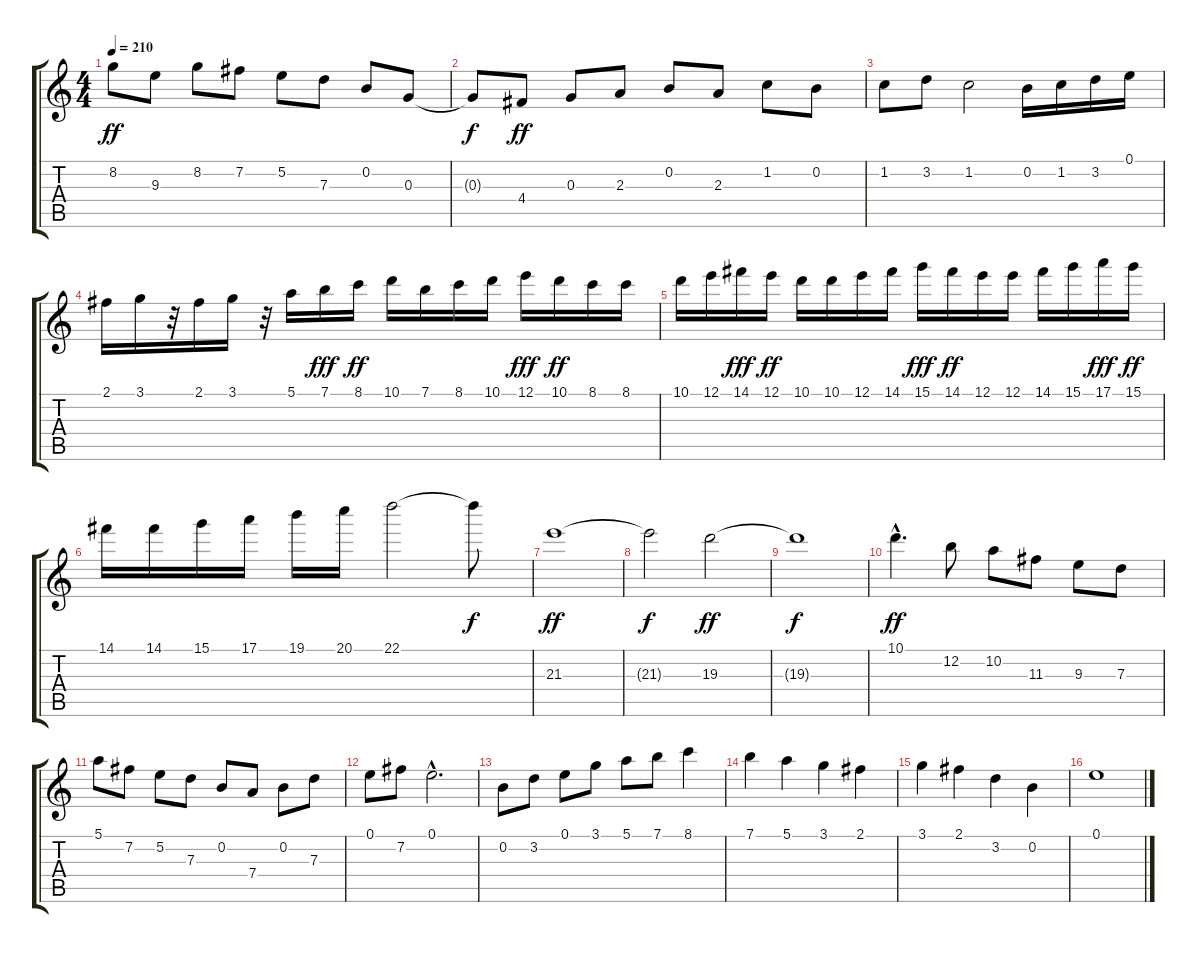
\track "" {instrument acousticguitarnylon}
\staff {score tabs}
\tuning (E4 B3 G3 D3 A2 E2) {hide}
\ts (4 4)
\tempo 210
\clef g2
\ks c
8.2.8{dy ff} 9.3.8 8.2.8 7.2.8 5.2.8 7.3.8 0.2.8 0.3.8 |
0.3{t}.8{dy f} 4.4.8{dy ff} 0.3.8 2.3.8 0.2.8 2.3.8 1.2.8 0.2.8 |
1.2.8 3.2.8 1.2.2 0.2.16 1.2.16 3.2.16 0.1.16 |
2.1.16 3.1.16 r.32 2.1.16 3.1.16 r.32 5.1.16 7.1.16{dy fff} 8.1.16{dy ff} 10.1.16 7.1.16 8.1.16 10.1.16 12.1.16{dy fff} 10.1.16{dy ff} 8.1.16 8.1.16 |
10.1.16 12.1.16 14.1.16{dy fff} 12.1.16{dy ff} 10.1.16 10.1.16 12.1.16 14.1.16 15.1.16{dy fff} 14.1.16{dy ff} 12.1.16 12.1.16 14.1.16 15.1.16 17.1.16{dy fff} 15.1.16{dy ff} |
14.1.16 14.1.16 15.1.16 17.1.16 19.1.16 20.1.16 22.1.2 22.1{t}.8{dy f} |
21.3.1{dy ff} |
21.3{t}.2{dy f} 19.3.2{dy ff} |
19.3{t}.1{dy f} |
10.1{hac}.4{d dy ff} 12.2.8 10.2.8 11.3.8 9.3.8 7.3.8 |
5.1.8 7.2.8 5.2.8 7.3.8 0.2.8 7.4.8 0.2.8 7.3.8 |
0.1.8 7.2.8 0.1{hac}.2{d} |
0.2.8 3.2.8 0.1.8 3.1.8 5.1.8 7.1.8 8.1.4 |
7.1.4 5.1.4 3.1.4 2.1.4 |
3.1.4 2.1.4 3.2.4 0.2.4 |
0.1.1
